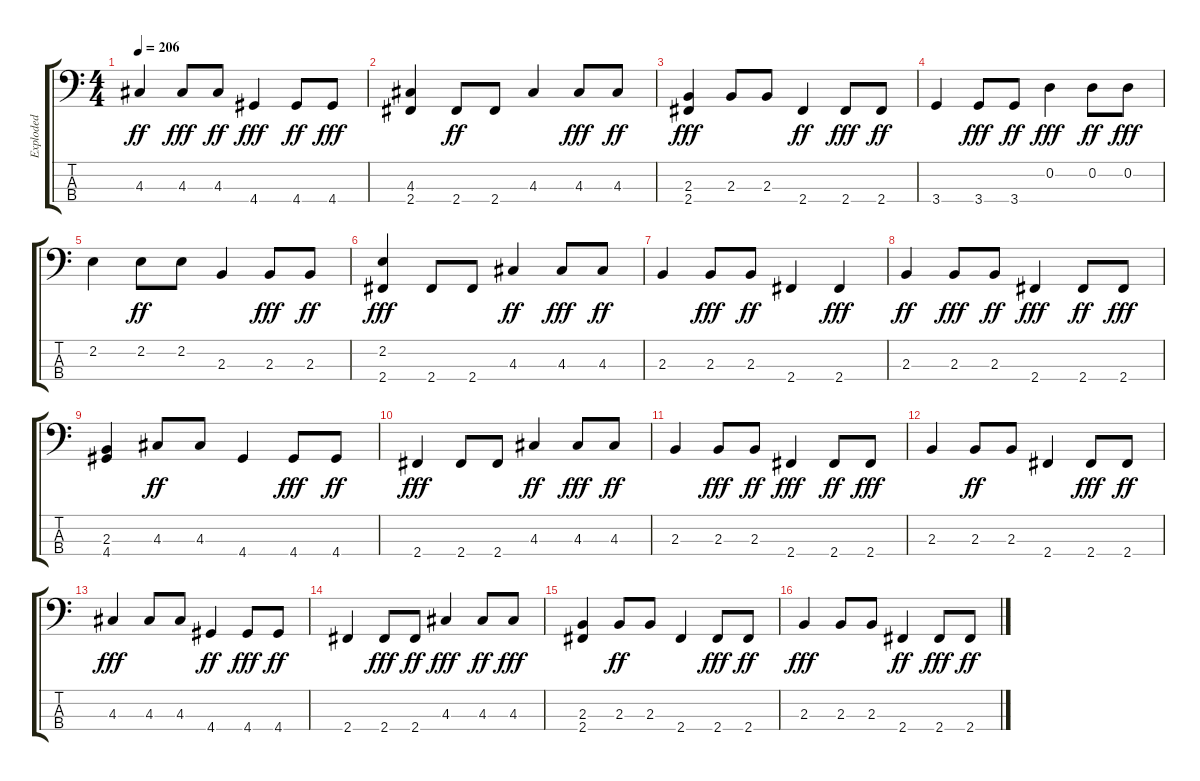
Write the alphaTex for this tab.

\track ("Exploded" "Exploded") {instrument electricbassfinger}
\staff {score tabs}
\tuning (G2 D2 A1 E1) {hide}
\ts (4 4)
\tempo 206
\clef f4
\ks c
4.3.4{dy ff} 4.3.8{dy fff} 4.3.8{dy ff} 4.4.4{dy fff} 4.4.8{dy ff} 4.4.8{dy fff} |
(4.3 2.4).4 2.4.8{dy ff} 2.4.8 4.3.4 4.3.8{dy fff} 4.3.8{dy ff} |
(2.3 2.4).4{dy fff} 2.3.8 2.3.8 2.4.4{dy ff} 2.4.8{dy fff} 2.4.8{dy ff} |
3.4.4 3.4.8{dy fff} 3.4.8{dy ff} 0.2.4{dy fff} 0.2.8{dy ff} 0.2.8{dy fff} |
2.2.4 2.2.8{dy ff} 2.2.8 2.3.4 2.3.8{dy fff} 2.3.8{dy ff} |
(2.2 2.4).4{dy fff} 2.4.8 2.4.8 4.3.4{dy ff} 4.3.8{dy fff} 4.3.8{dy ff} |
2.3.4 2.3.8{dy fff} 2.3.8{dy ff} 2.4.4 2.4.4{dy fff} |
2.3.4{dy ff} 2.3.8{dy fff} 2.3.8{dy ff} 2.4.4{dy fff} 2.4.8{dy ff} 2.4.8{dy fff} |
(2.3 4.4).4 4.3.8{dy ff} 4.3.8 4.4.4 4.4.8{dy fff} 4.4.8{dy ff} |
2.4.4{dy fff} 2.4.8 2.4.8 4.3.4{dy ff} 4.3.8{dy fff} 4.3.8{dy ff} |
2.3.4 2.3.8{dy fff} 2.3.8{dy ff} 2.4.4{dy fff} 2.4.8{dy ff} 2.4.8{dy fff} |
2.3.4 2.3.8{dy ff} 2.3.8 2.4.4 2.4.8{dy fff} 2.4.8{dy ff} |
4.3.4{dy fff} 4.3.8 4.3.8 4.4.4{dy ff} 4.4.8{dy fff} 4.4.8{dy ff} |
2.4.4 2.4.8{dy fff} 2.4.8{dy ff} 4.3.4{dy fff} 4.3.8{dy ff} 4.3.8{dy fff} |
(2.3 2.4).4 2.3.8{dy ff} 2.3.8 2.4.4 2.4.8{dy fff} 2.4.8{dy ff} |
2.3.4{dy fff} 2.3.8 2.3.8 2.4.4{dy ff} 2.4.8{dy fff} 2.4.8{dy ff}
